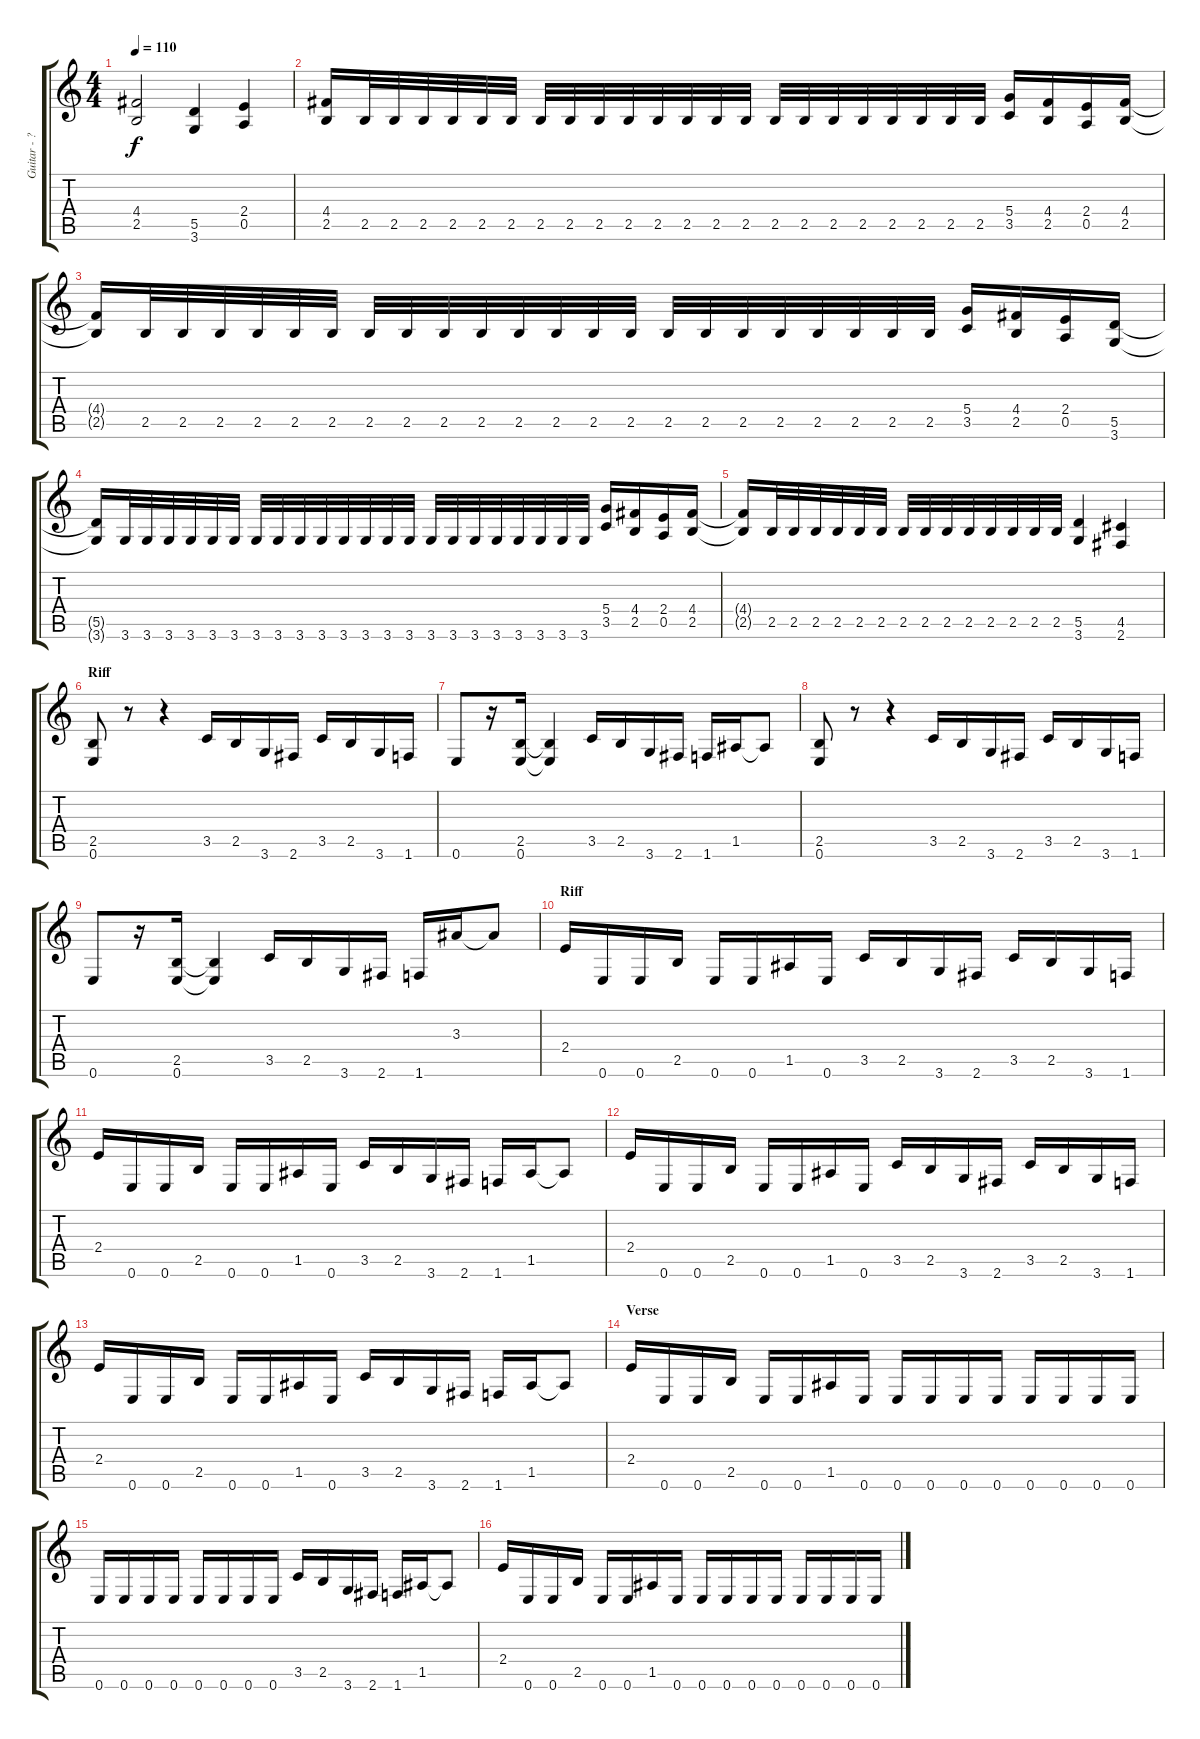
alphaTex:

\track ("Guitar - ???" "Guitar - ?") {instrument distortionguitar}
\staff {score tabs}
\tuning (E4 B3 G3 D3 A2 E2) {hide}
\ts (4 4)
\tempo 110
\clef g2
\ks c
(4.4{t} 2.5{t}).2{dy f} (5.5 3.6).4 (2.4 0.5).4 |
(4.4 2.5).16 2.5.32 2.5.32 2.5.32 2.5.32 2.5.32 2.5.32 2.5.32 2.5.32 2.5.32 2.5.32 2.5.32 2.5.32 2.5.32 2.5.32 2.5.32 2.5.32 2.5.32 2.5.32 2.5.32 2.5.32 2.5.32 2.5.32 (5.4 3.5).16 (4.4 2.5).16 (2.4 0.5).16 (4.4 2.5).16 |
(4.4{t} 2.5{t}).16 2.5.32 2.5.32 2.5.32 2.5.32 2.5.32 2.5.32 2.5.32 2.5.32 2.5.32 2.5.32 2.5.32 2.5.32 2.5.32 2.5.32 2.5.32 2.5.32 2.5.32 2.5.32 2.5.32 2.5.32 2.5.32 2.5.32 (5.4 3.5).16 (4.4 2.5).16 (2.4 0.5).16 (5.5 3.6).16 |
(5.5{t} 3.6{t}).16 3.6.32 3.6.32 3.6.32 3.6.32 3.6.32 3.6.32 3.6.32 3.6.32 3.6.32 3.6.32 3.6.32 3.6.32 3.6.32 3.6.32 3.6.32 3.6.32 3.6.32 3.6.32 3.6.32 3.6.32 3.6.32 3.6.32 (5.4 3.5).16 (4.4 2.5).16 (2.4 0.5).16 (4.4 2.5).16 |
(4.4{t} 2.5{t}).16 2.5.32 2.5.32 2.5.32 2.5.32 2.5.32 2.5.32 2.5.32 2.5.32 2.5.32 2.5.32 2.5.32 2.5.32 2.5.32 2.5.32 (5.5 3.6).4 (4.5 2.6).4 |
\section ("" "Riff")
(2.5 0.6).8 r.8 r.4 3.5.16 2.5.16 3.6.16 2.6.16 3.5.16 2.5.16 3.6.16 1.6.16 |
0.6.8 r.16 (2.5 0.6).16 (2.5{t} 0.6{t}).4 3.5.16 2.5.16 3.6.16 2.6.16 1.6.16 1.5.16 1.5{t}.8 |
(2.5 0.6).8 r.8 r.4 3.5.16 2.5.16 3.6.16 2.6.16 3.5.16 2.5.16 3.6.16 1.6.16 |
0.6.8 r.16 (2.5 0.6).16 (2.5{t} 0.6{t}).4 3.5.16 2.5.16 3.6.16 2.6.16 1.6.16 3.3.16 3.3{t}.8 |
\section ("" "Riff")
2.4.16 0.6.16 0.6.16 2.5.16 0.6.16 0.6.16 1.5.16 0.6.16 3.5.16 2.5.16 3.6.16 2.6.16 3.5.16 2.5.16 3.6.16 1.6.16 |
2.4.16 0.6.16 0.6.16 2.5.16 0.6.16 0.6.16 1.5.16 0.6.16 3.5.16 2.5.16 3.6.16 2.6.16 1.6.16 1.5.16 1.5{t}.8 |
2.4.16 0.6.16 0.6.16 2.5.16 0.6.16 0.6.16 1.5.16 0.6.16 3.5.16 2.5.16 3.6.16 2.6.16 3.5.16 2.5.16 3.6.16 1.6.16 |
2.4.16 0.6.16 0.6.16 2.5.16 0.6.16 0.6.16 1.5.16 0.6.16 3.5.16 2.5.16 3.6.16 2.6.16 1.6.16 1.5.16 1.5{t}.8 |
\section ("" "Verse")
2.4.16 0.6.16 0.6.16 2.5.16 0.6.16 0.6.16 1.5.16 0.6.16 0.6.16 0.6.16 0.6.16 0.6.16 0.6.16 0.6.16 0.6.16 0.6.16 |
0.6.16 0.6.16 0.6.16 0.6.16 0.6.16 0.6.16 0.6.16 0.6.16 3.5.16 2.5.16 3.6.16 2.6.16 1.6.16 1.5.16 1.5{t}.8 |
2.4.16 0.6.16 0.6.16 2.5.16 0.6.16 0.6.16 1.5.16 0.6.16 0.6.16 0.6.16 0.6.16 0.6.16 0.6.16 0.6.16 0.6.16 0.6.16
